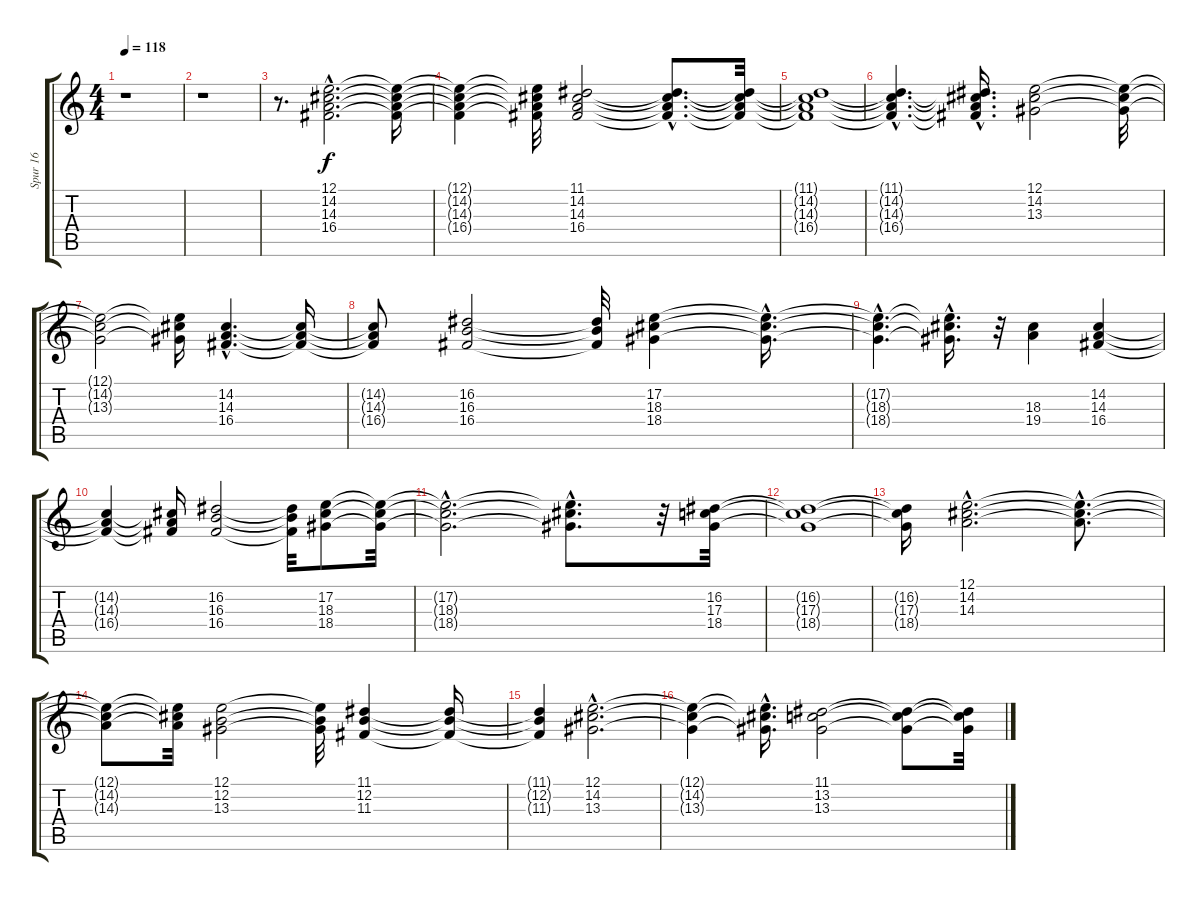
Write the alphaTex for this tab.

\track ("Spur 16" "Spur 16") {instrument synthstrings1}
\staff {score tabs}
\tuning (E4 B3 G3 D3 A2 E2) {hide}
\ts (4 4)
\tempo 118
\clef g2
\ks c
r.1{dy f instrument synthstrings1} |
r.1 |
r.8{d} (12.1{hac} 14.2{hac} 14.3{hac} 16.4{hac}).2{d} (12.1{t} 14.2{t} 14.3{t} 16.4{t}).16 |
(12.1{t} 14.2{t} 14.3{t} 16.4{t}).4 (12.1{t} 14.2{t} 14.3{t} 16.4{t}).32 (11.1 14.2 14.3 16.4).2 (11.1{hac t} 14.2{hac t} 14.3{hac t} 16.4{hac t}).8{d} (11.1{t} 14.2{t} 14.3{t} 16.4{t}).32 |
(11.1{t} 14.2{t} 14.3{t} 16.4{t}).1 |
(11.1{hac t} 14.2{hac t} 14.3{hac t} 16.4{hac t}).4{d} (11.1{hac t} 14.2{hac t} 14.3{hac t} 16.4{hac t}).16{d} (12.1 14.2 13.3).2 (12.1{t} 14.2{t} 13.3{t}).32 |
(12.1{t} 14.2{t} 13.3{t}).2 (12.1{t} 14.2{t} 13.3{t}).16 (14.2{hac} 14.3{hac} 16.4{hac}).4{d} (14.2{t} 14.3{t} 16.4{t}).16 |
(14.2{t} 14.3{t} 16.4{t}).8 (16.2 16.3 16.4).2 (16.2{t} 16.3{t} 16.4{t}).32 (17.2 18.3 18.4).4 (17.2{hac t} 18.3{hac t} 18.4{hac t}).16{d} |
(17.2{hac t} 18.3{hac t} 18.4{hac t}).4{d} (17.2{hac t} 18.3{hac t} 18.4{hac t}).16{d} r.32 (18.3 19.4).4 (14.2 14.3 16.4).4 |
(14.2{t} 14.3{t} 16.4{t}).4 (14.2{t} 14.3{t} 16.4{t}).16 (16.2 16.3 16.4).2 (16.2{t} 16.3{t} 16.4{t}).32 (17.2 18.3 18.4).8 (17.2{t} 18.3{t} 18.4{t}).32 |
(17.2{hac t} 18.3{hac t} 18.4{hac t}).2{d} (17.2{hac t} 18.3{hac t} 18.4{hac t}).8{d} r.32 (16.2 17.3 18.4).32 |
(16.2{t} 17.3{t} 18.4{t}).1 |
(16.2{t} 17.3{t} 18.4{t}).16 (12.1{hac} 14.2{hac} 14.3{hac}).2{d} (12.1{hac t} 14.2{hac t} 14.3{hac t}).8{d} |
(12.1{t} 14.2{t} 14.3{t}).8 (12.1{t} 14.2{t} 14.3{t}).32 (12.1 12.2 13.3).2 (12.1{t} 12.2{t} 13.3{t}).32 (11.1 12.2 11.3).4 (11.1{t} 12.2{t} 11.3{t}).16 |
(11.1{t} 12.2{t} 11.3{t}).4 (12.1{hac} 14.2{hac} 13.3{hac}).2{d} |
(12.1{t} 14.2{t} 13.3{t}).4 (12.1{hac t} 14.2{hac t} 13.3{hac t}).16{d} (11.1 13.2 13.3).2 (11.1{t} 13.2{t} 13.3{t}).8 (11.1{t} 13.2{t} 13.3{t}).32
